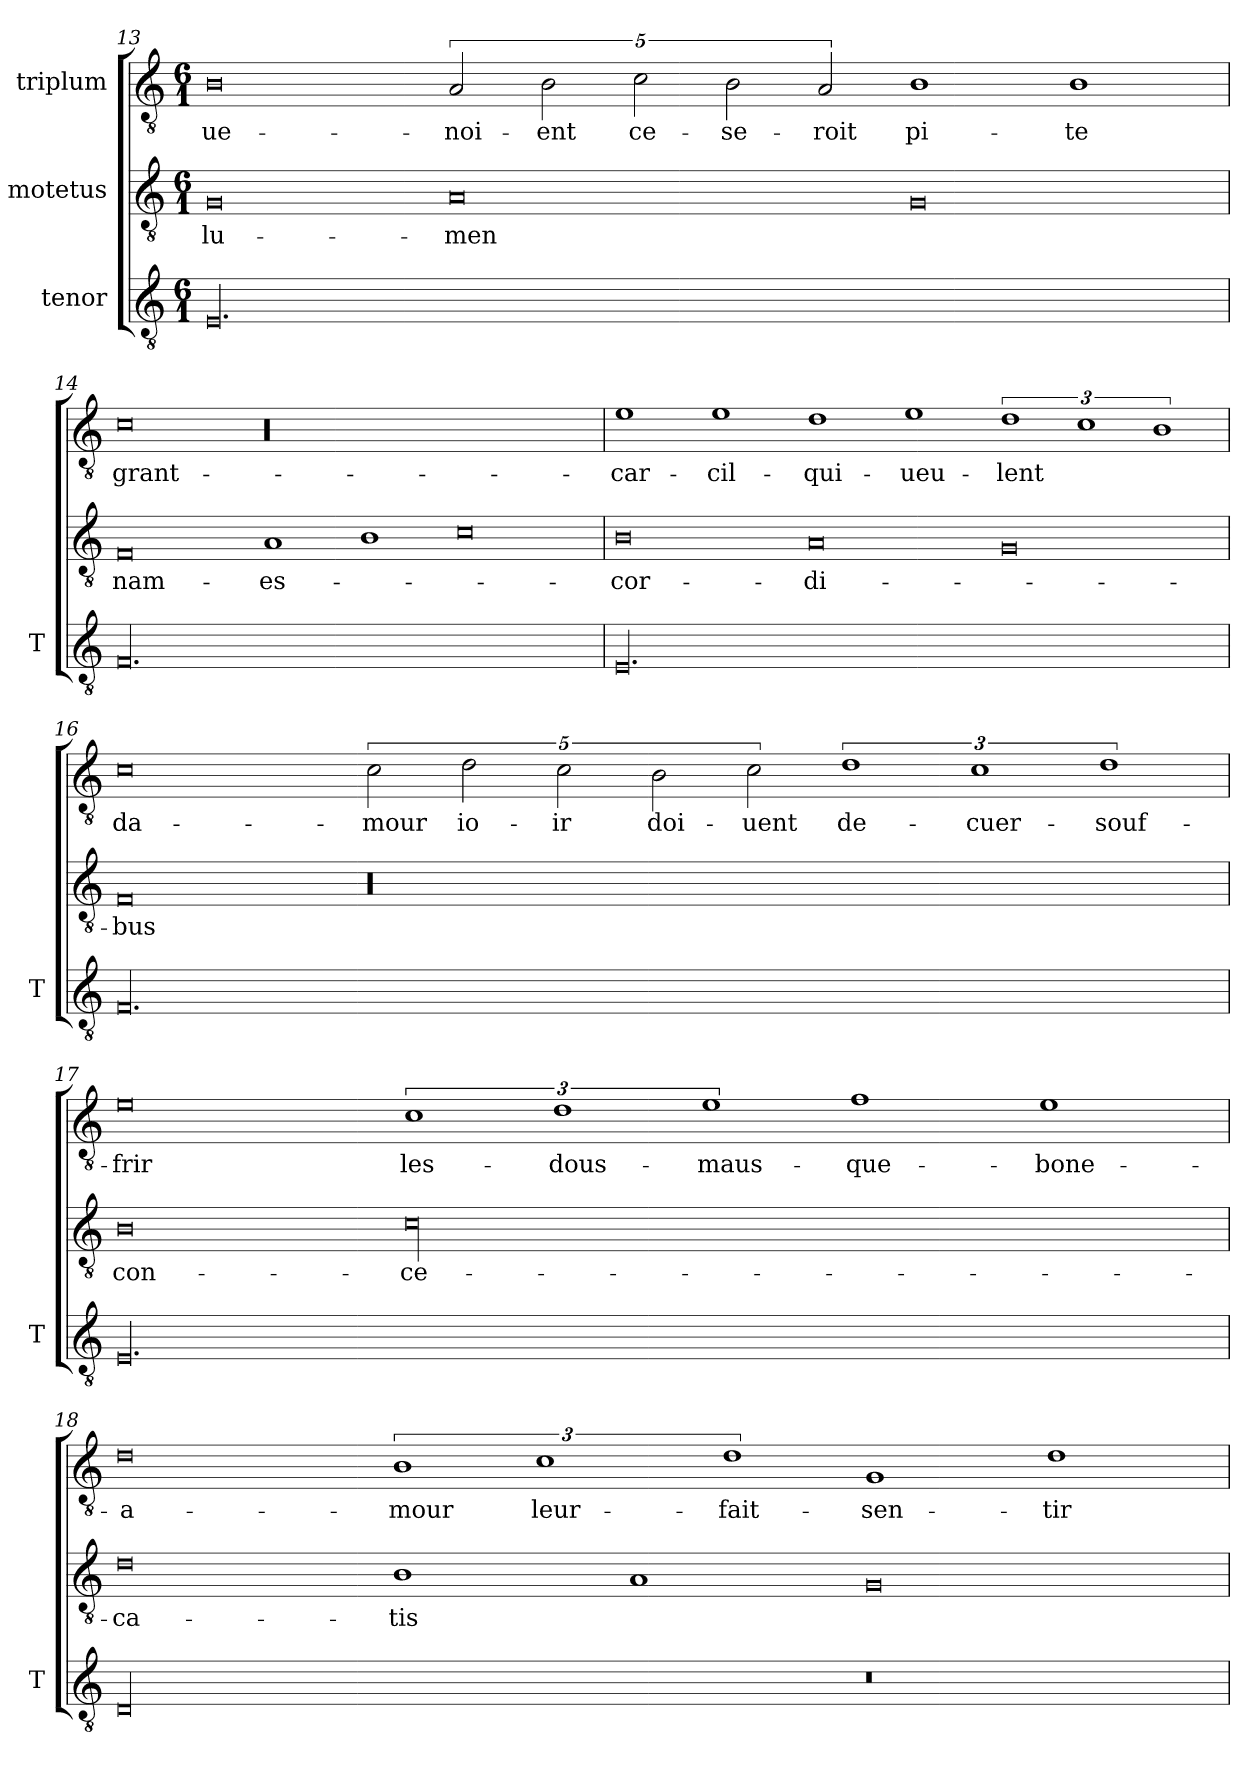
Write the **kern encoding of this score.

**kern	**kern	**text	**kern	**text
*part3	*part2	*part2	*part1	*part1
*staff3	*staff2	*staff2	*staff1	*staff1
*I"tenor	*I"motetus	*	*I"triplum	*
*I'T	*	*	*	*
*clefGv2	*clefGv2	*	*clefGv2	*
*k[]	*k[]	*	*k[]	*
*C:	*C:	*	*C:	*
*M6/1	*M6/1	*	*M6/1	*
=13	=13	=13	=13	=13
00.E/	0G/	lu-	0B\	ue-
.	0A/	-men	5%2A/	-noi-
.	.	.	5%2B\	-ent
.	.	.	5%2c\	ce-
.	.	.	5%2B\	se-
.	.	.	5%2A/	-roit
.	0G/	.	1B\	pi-
.	.	.	1B\	-te
=14	=14	=14	=14	=14
00.F/	0F/	nam-	0c\	grant-
.	1A/	es-	00r	.
.	1B\	.	.	.
.	0c\	.	.	.
=15	=15	=15	=15	=15
00.E/	0B\	cor-	1e\	car-
.	.	.	1e\	cil-
.	0A/	-di-	1d\	qui-
.	.	.	1e\	ueu-
.	0G/	.	3%2d\	-lent
.	.	.	3%2c\	.
.	.	.	3%2B\	.
=16	=16	=16	=16	=16
00.F/	0F/	-bus	0c\	da-
.	00r	.	5%2c\	-mour
.	.	.	5%2d\	io-
.	.	.	5%2c\	-ir
.	.	.	5%2B\	doi-
.	.	.	5%2c\	-uent
.	.	.	3%2d\	de-
.	.	.	3%2c\	cuer-
.	.	.	3%2d\	souf-
=17	=17	=17	=17	=17
00.E/	0B\	con-	0e\	-frir
.	00c\	-ce-	3%2c\	les-
.	.	.	3%2d\	dous-
.	.	.	3%2e\	maus-
.	.	.	1f\	que-
.	.	.	1e\	bone-
=18	=18	=18	=18	=18
00D/	0d\	-ca-	0d\	a-
.	1B\	-tis	3%2B\	-mour
.	.	.	3%2c\	leur-
.	1A/	.	.	.
.	.	.	3%2d\	fait-
0r	0G/	.	1G/	sen-
.	.	.	1d\	-tir
=	=	=	=	=
*-	*-	*-	*-	*-
